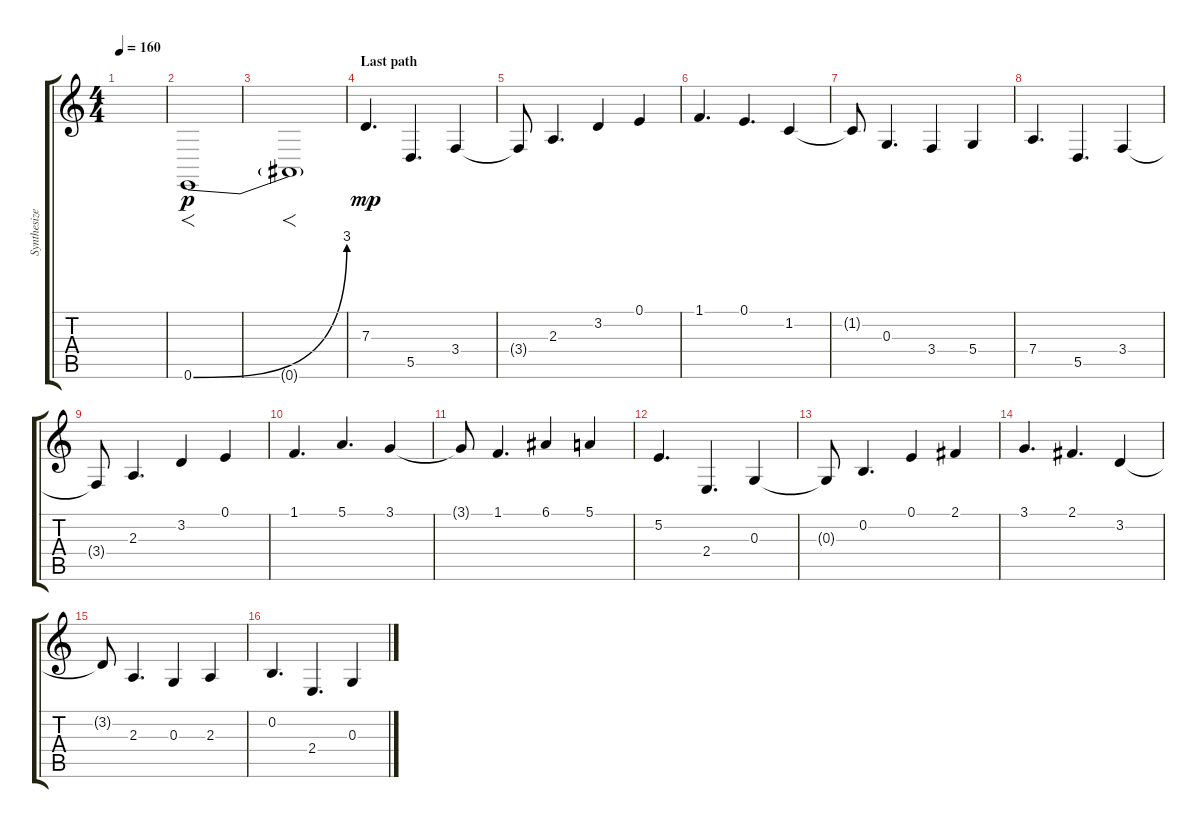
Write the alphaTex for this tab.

\track ("Synthesizer" "Synthesize") {instrument pad8sweep}
\staff {score tabs}
\tuning (E4 B3 G3 D3 A2 E2) {hide}
\ts (4 4)
\tempo 160
\clef g2
\ks c
|
0.6{be (bend 0 0 60 12)}.1{f dy p} |
0.6{t}.1{f} |
\section ("" "Last path")
7.3.4{d dy mp} 5.5.4{d} 3.4.4 |
3.4{t}.8 2.3.4{d} 3.2.4 0.1.4 |
1.1.4{d} 0.1.4{d} 1.2.4 |
1.2{t}.8 0.3.4{d} 3.4.4 5.4.4 |
7.4.4{d} 5.5.4{d} 3.4.4 |
3.4{t}.8 2.3.4{d} 3.2.4 0.1.4 |
1.1.4{d} 5.1.4{d} 3.1.4 |
3.1{t}.8 1.1.4{d} 6.1.4 5.1.4 |
5.2.4{d} 2.4.4{d} 0.3.4 |
0.3{t}.8 0.2.4{d} 0.1.4 2.1.4 |
3.1.4{d} 2.1.4{d} 3.2.4 |
3.2{t}.8 2.3.4{d} 0.3.4 2.3.4 |
0.2.4{d} 2.4.4{d} 0.3.4
